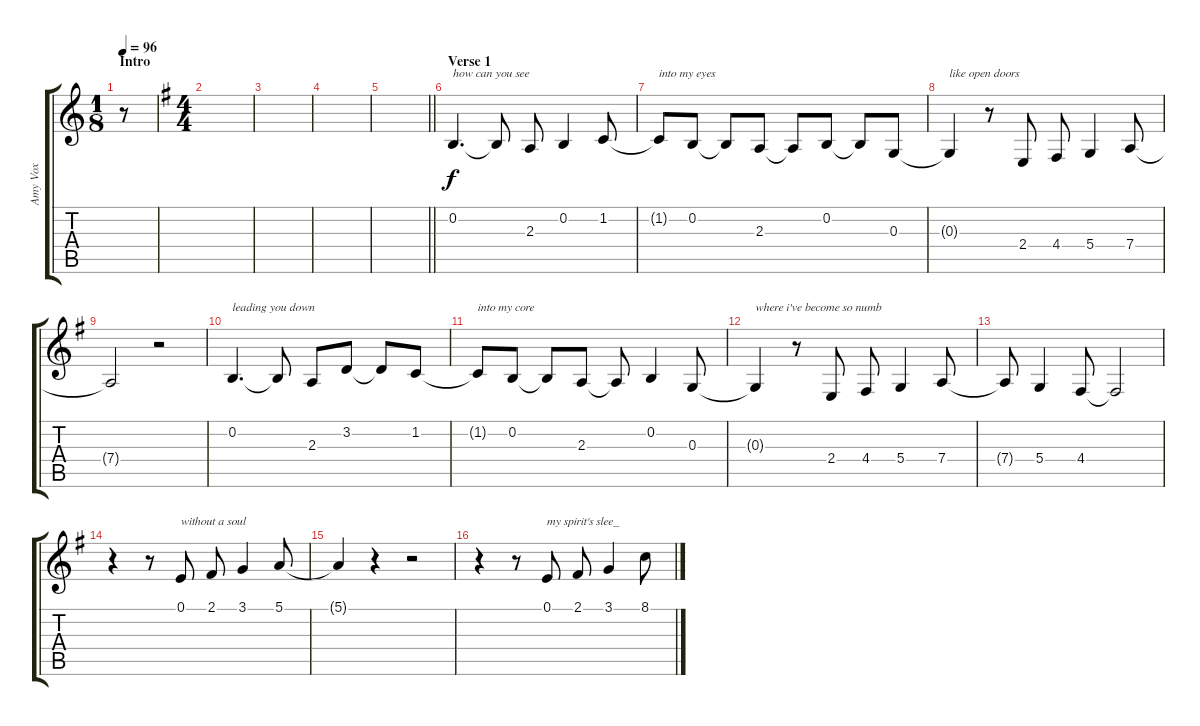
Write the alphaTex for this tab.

\track ("Amy Vox" "Amy Vox") {instrument oboe}
\staff {score tabs}
\tuning (E4 B3 G3 D3 A2 E2) {hide}
\ts (1 8)
\section ("" "Intro")
\tempo 96
\clef g2
\ks c
r.8{dy f instrument oboe} |
\ts (4 4)
\ks g
|
|
|
\barLineRight lightlight
|
\section ("" "Verse 1")
0.2.4{d txt "how can you see"} 0.2{t}.8 2.3.8 0.2.4 1.2.8 |
1.2{t}.8{txt "into my eyes"} 0.2.8 0.2{t}.8 2.3.8 2.3{t}.8 0.2.8 0.2{t}.8 0.3.8 |
0.3{t}.4{txt "like open doors"} r.8 2.4.8 4.4.8 5.4.4 7.4.8 |
7.4{t}.2 r.2 |
0.2.4{d txt "leading you down"} 0.2{t}.8 2.3.8 3.2.8 3.2{t}.8 1.2.8 |
1.2{t}.8{txt "into my core"} 0.2.8 0.2{t}.8 2.3.8 2.3{t}.8 0.2.4 0.3.8 |
0.3{t}.4{txt "where i've become so numb"} r.8 2.4.8 4.4.8 5.4.4 7.4.8 |
7.4{t}.8 5.4.4 4.4.8 4.4{t}.2 |
r.4 r.8 0.1.8{txt "without a soul"} 2.1.8 3.1.4 5.1.8 |
5.1{t}.4 r.4 r.2 |
r.4 r.8 0.1.8{txt "my spirit's slee_"} 2.1.8 3.1.4 8.1.8
